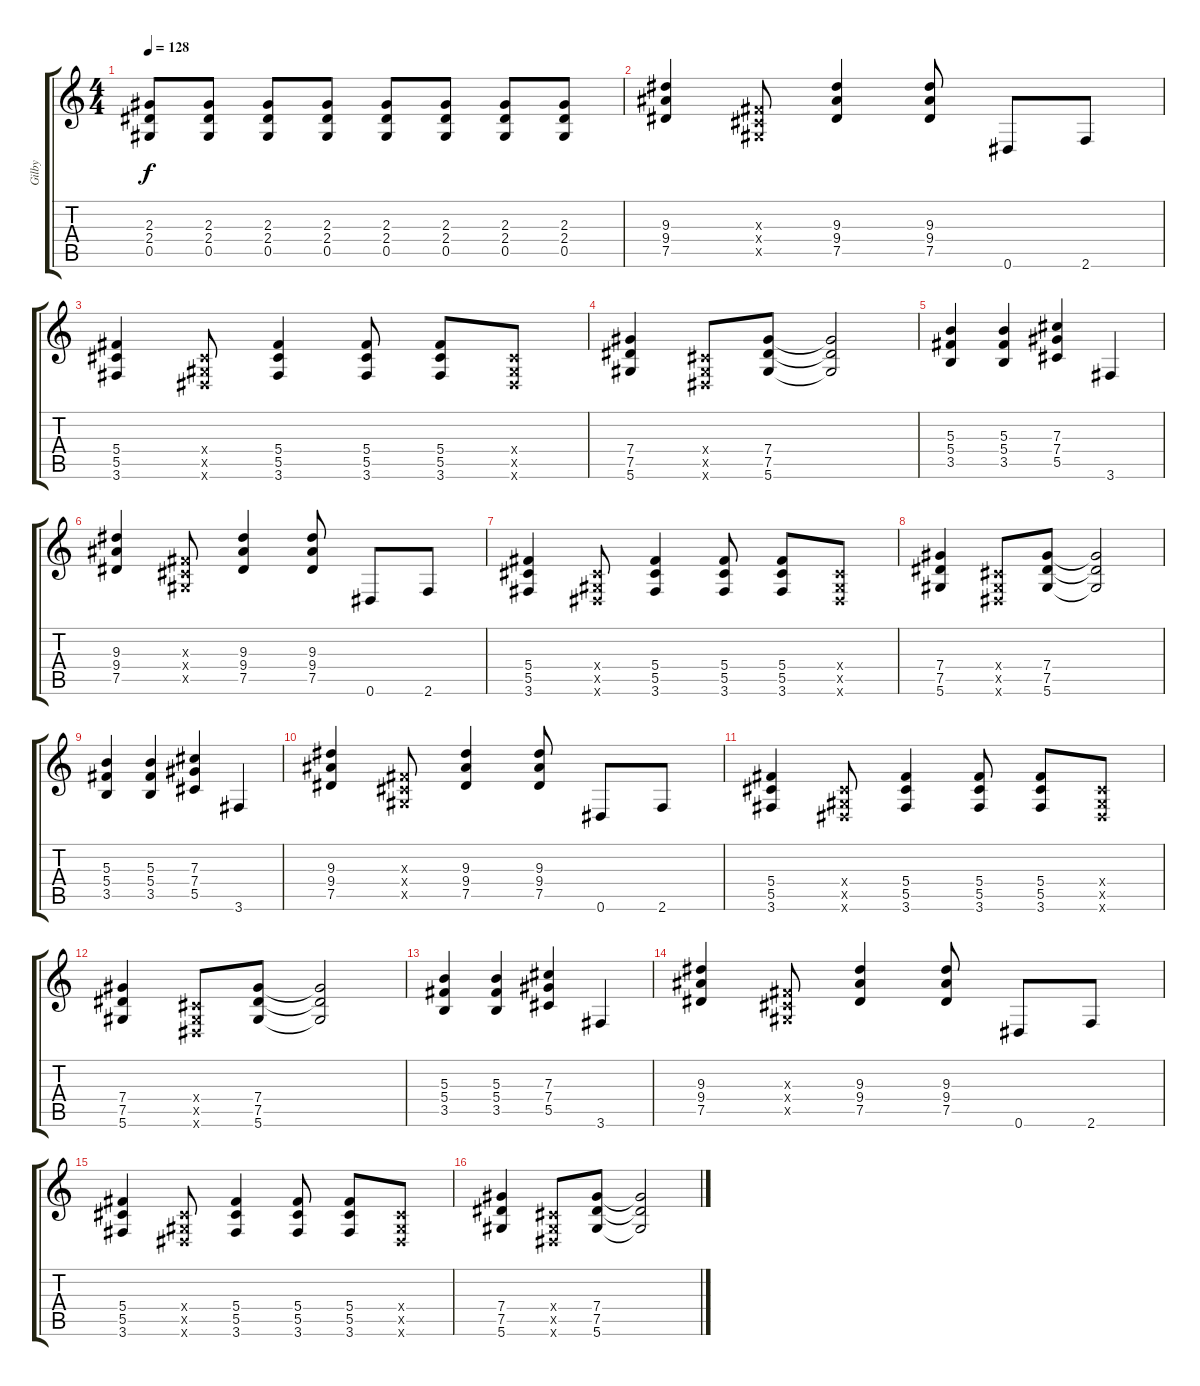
\track ("Gilby" "Gilby") {instrument overdrivenguitar}
\staff {score tabs}
\tuning (Eb4 Bb3 Gb3 Db3 Ab2 Eb2) {hide}
\ts (4 4)
\tempo 128
\clef g2
\ks c
(2.3 2.4 0.5).8{dy f} (2.3 2.4 0.5).8 (2.3 2.4 0.5).8 (2.3 2.4 0.5).8 (2.3 2.4 0.5).8 (2.3 2.4 0.5).8 (2.3 2.4 0.5).8 (2.3 2.4 0.5).8 |
(9.3 9.4 7.5).4 (0.3{x} 0.4{x} 0.5{x}).8 (9.3 9.4 7.5).4 (9.3 9.4 7.5).8 0.6.8 2.6.8 |
(5.4 5.5 3.6).4 (0.4{x} 0.5{x} 0.6{x}).8 (5.4 5.5 3.6).4 (5.4 5.5 3.6).8 (5.4 5.5 3.6).8 (0.4{x} 0.5{x} 0.6{x}).8 |
(7.4 7.5 5.6).4 (0.4{x} 0.5{x} 0.6{x}).8 (7.4 7.5 5.6).8 (7.4{t} 7.5{t} 5.6{t}).2 |
(5.3 5.4 3.5).4 (5.3 5.4 3.5).4 (7.3 7.4 5.5).4 3.6.4 |
(9.3 9.4 7.5).4 (0.3{x} 0.4{x} 0.5{x}).8 (9.3 9.4 7.5).4 (9.3 9.4 7.5).8 0.6.8 2.6.8 |
(5.4 5.5 3.6).4 (0.4{x} 0.5{x} 0.6{x}).8 (5.4 5.5 3.6).4 (5.4 5.5 3.6).8 (5.4 5.5 3.6).8 (0.4{x} 0.5{x} 0.6{x}).8 |
(7.4 7.5 5.6).4 (0.4{x} 0.5{x} 0.6{x}).8 (7.4 7.5 5.6).8 (7.4{t} 7.5{t} 5.6{t}).2 |
(5.3 5.4 3.5).4 (5.3 5.4 3.5).4 (7.3 7.4 5.5).4 3.6.4 |
(9.3 9.4 7.5).4 (0.3{x} 0.4{x} 0.5{x}).8 (9.3 9.4 7.5).4 (9.3 9.4 7.5).8 0.6.8 2.6.8 |
(5.4 5.5 3.6).4 (0.4{x} 0.5{x} 0.6{x}).8 (5.4 5.5 3.6).4 (5.4 5.5 3.6).8 (5.4 5.5 3.6).8 (0.4{x} 0.5{x} 0.6{x}).8 |
(7.4 7.5 5.6).4 (0.4{x} 0.5{x} 0.6{x}).8 (7.4 7.5 5.6).8 (7.4{t} 7.5{t} 5.6{t}).2 |
(5.3 5.4 3.5).4 (5.3 5.4 3.5).4 (7.3 7.4 5.5).4 3.6.4 |
(9.3 9.4 7.5).4 (0.3{x} 0.4{x} 0.5{x}).8 (9.3 9.4 7.5).4 (9.3 9.4 7.5).8 0.6.8 2.6.8 |
(5.4 5.5 3.6).4 (0.4{x} 0.5{x} 0.6{x}).8 (5.4 5.5 3.6).4 (5.4 5.5 3.6).8 (5.4 5.5 3.6).8 (0.4{x} 0.5{x} 0.6{x}).8 |
(7.4 7.5 5.6).4 (0.4{x} 0.5{x} 0.6{x}).8 (7.4 7.5 5.6).8 (7.4{t} 7.5{t} 5.6{t}).2
